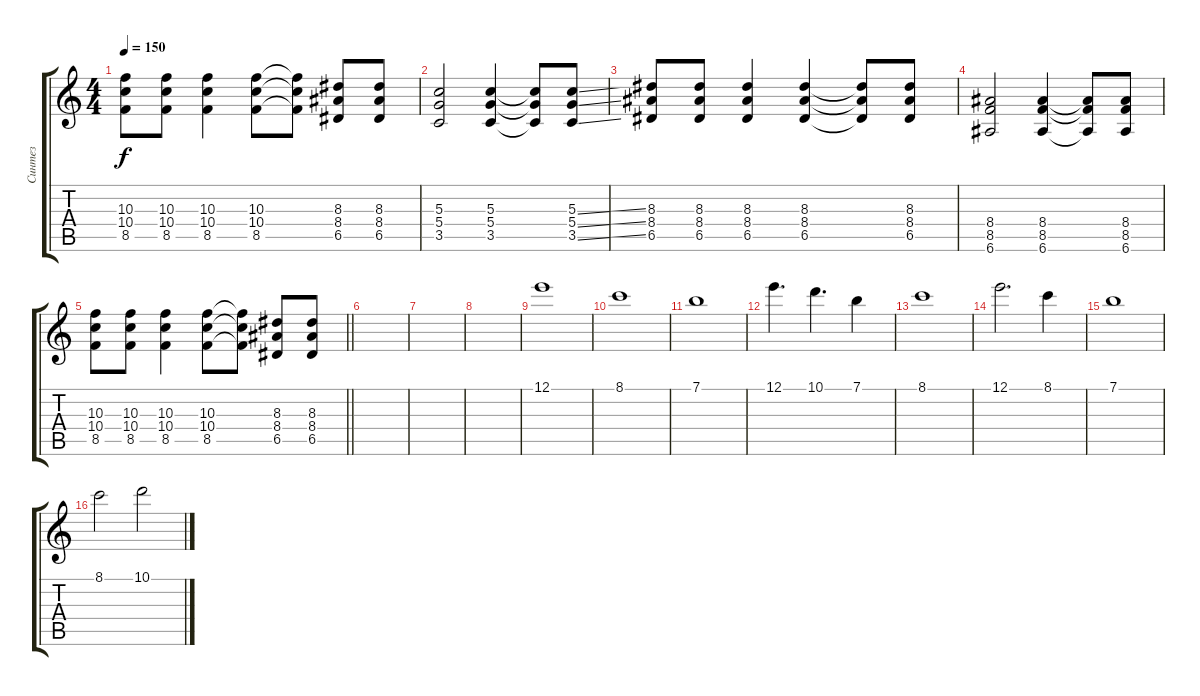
\track ("Синтез" "Синтез") {instrument distortionguitar}
\staff {score tabs}
\tuning (E4 B3 G3 D3 A2 E2) {hide}
\ts (4 4)
\tempo 150
\clef g2
\ks c
(10.3 10.4 8.5).8{dy f} (10.3 10.4 8.5).8 (10.3 10.4 8.5).4 (10.3 10.4 8.5).8 (10.3{t} 10.4{t} 8.5{t}).8 (8.3 8.4 6.5).8 (8.3 8.4 6.5).8 |
(5.3 5.4 3.5).2 (5.3 5.4 3.5).4 (5.3{t} 5.4{t} 3.5{t}).8 (5.3{ss} 5.4{ss} 3.5{ss}).8 |
(8.3 8.4 6.5).8 (8.3 8.4 6.5).8 (8.3 8.4 6.5).4 (8.3 8.4 6.5).4 (8.3{t} 8.4{t} 6.5{t}).8 (8.3 8.4 6.5).8 |
(8.4 8.5 6.6).2 (8.4 8.5 6.6).4 (8.4{t} 8.5{t} 6.6{t}).8 (8.4 8.5 6.6).8 |
\barLineRight lightlight
(10.3 10.4 8.5).8 (10.3 10.4 8.5).8 (10.3 10.4 8.5).4 (10.3 10.4 8.5).8 (10.3{t} 10.4{t} 8.5{t}).8 (8.3 8.4 6.5).8 (8.3 8.4 6.5).8 |
|
|
|
12.1.1 |
8.1.1 |
7.1.1 |
12.1.4{d} 10.1.4{d} 7.1.4 |
8.1.1 |
12.1.2{d} 8.1.4 |
7.1.1 |
8.1.2 10.1.2
